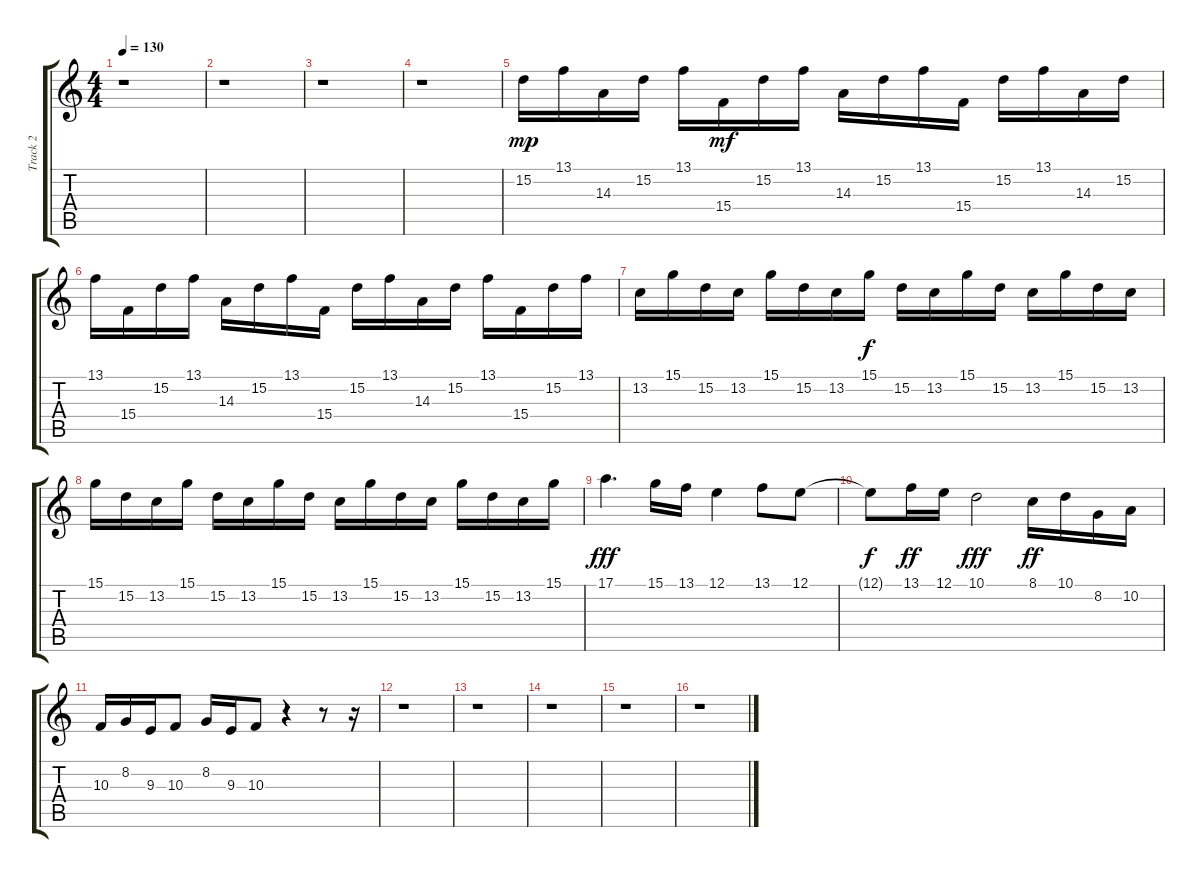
\track ("Track 2" "Track 2") {instrument lead2sawtooth}
\staff {score tabs}
\tuning (E4 B3 G3 D3 A2 E2) {hide}
\ts (4 4)
\tempo 130
\clef g2
\ks c
r.1{dy mp} |
r.1 |
r.1 |
r.1 |
15.2.16 13.1.16 14.3.16 15.2.16 13.1.16 15.4.16{dy mf} 15.2.16 13.1.16 14.3.16 15.2.16 13.1.16 15.4.16 15.2.16 13.1.16 14.3.16 15.2.16 |
13.1.16 15.4.16 15.2.16 13.1.16 14.3.16 15.2.16 13.1.16 15.4.16 15.2.16 13.1.16 14.3.16 15.2.16 13.1.16 15.4.16 15.2.16 13.1.16 |
13.2.16 15.1.16 15.2.16 13.2.16 15.1.16 15.2.16 13.2.16 15.1.16{dy f} 15.2.16 13.2.16 15.1.16 15.2.16 13.2.16 15.1.16 15.2.16 13.2.16 |
15.1.16 15.2.16 13.2.16 15.1.16 15.2.16 13.2.16 15.1.16 15.2.16 13.2.16 15.1.16 15.2.16 13.2.16 15.1.16 15.2.16 13.2.16 15.1.16 |
17.1.4{d dy fff} 15.1.16 13.1.16 12.1.4 13.1.8 12.1.8 |
12.1{t}.8{dy f} 13.1.16{dy ff} 12.1.16 10.1.2{dy fff} 8.1.16{dy ff} 10.1.16 8.2.16 10.2.16 |
10.3.16 8.2.16 9.3.16 10.3.8 8.2.16 9.3.16 10.3.8 r.4 r.8 r.16 |
r.1 |
r.1 |
r.1 |
r.1 |
r.1
